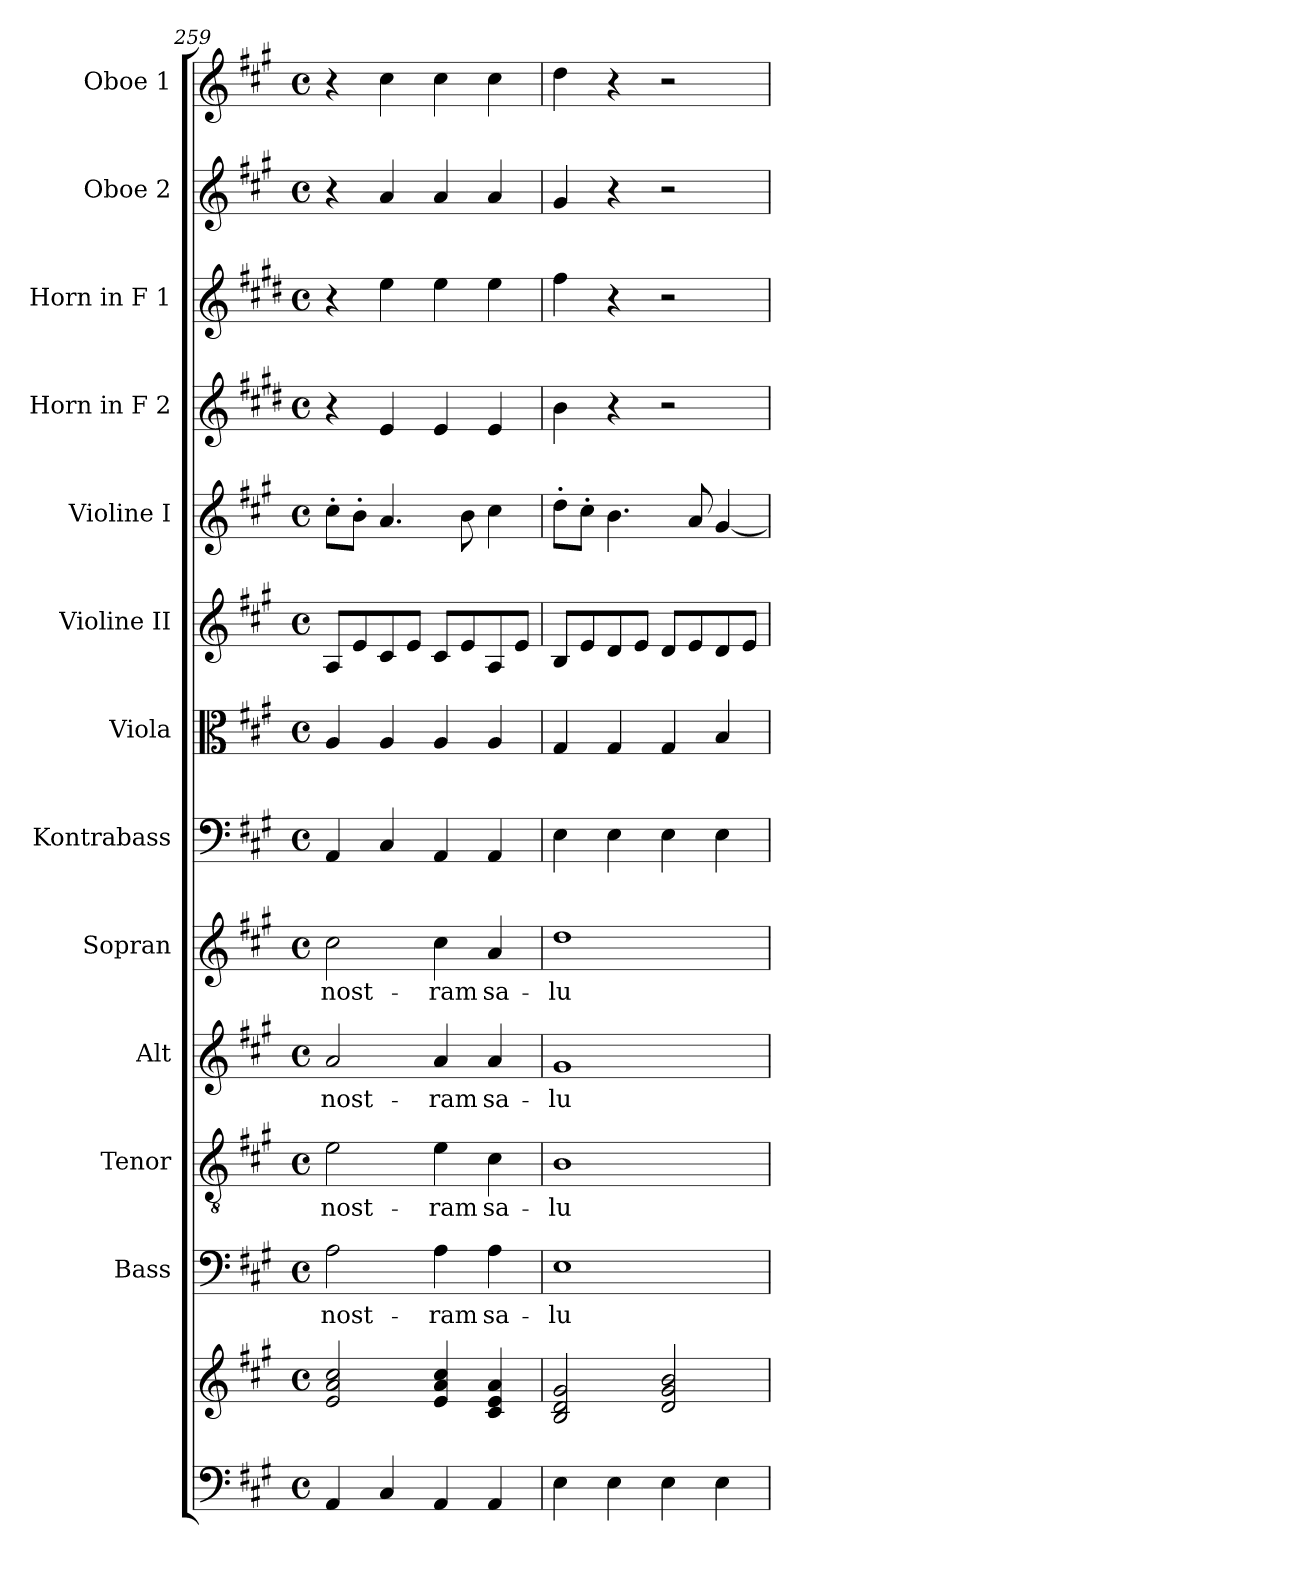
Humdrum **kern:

**kern	**kern	**kern	**text	**kern	**text	**kern	**text	**kern	**text	**kern	**kern	**kern	**kern	**kern	**kern	**kern	**kern
*part13	*part13	*part12	*part12	*part11	*part11	*part10	*part10	*part9	*part9	*part8	*part7	*part6	*part5	*part4	*part3	*part2	*part1
*staff14	*staff13	*staff12	*staff12	*staff11	*staff11	*staff10	*staff10	*staff9	*staff9	*staff8	*staff7	*staff6	*staff5	*staff4	*staff3	*staff2	*staff1
*	*	*I"Bass	*	*I"Tenor	*	*I"Alt	*	*I"Sopran	*	*I"Kontrabass	*I"Viola	*I"Violine II	*I"Violine I	*I"Horn in F 2	*I"Horn in F 1	*I"Oboe 2	*I"Oboe 1
*	*	*I'B.	*	*I'T.	*	*I'A.	*	*I'S.	*	*I'Kb.	*I'Vla.	*I'Vl. II	*I'Vl. I	*	*	*I'Ob.. 2	*I'Ob. 1
*clefF4	*clefG2	*clefF4	*	*clefGv2	*	*clefG2	*	*clefG2	*	*clefF4	*clefC3	*clefG2	*clefG2	*clefG2	*clefG2	*clefG2	*clefG2
*	*	*	*	*	*	*	*	*	*	*ITrd7c12	*	*	*	*ITrd4c7	*ITrd4c7	*	*
*k[f#c#g#]	*k[f#c#g#]	*k[f#c#g#]	*	*k[f#c#g#]	*	*k[f#c#g#]	*	*k[f#c#g#]	*	*k[f#c#g#]	*k[f#c#g#]	*k[f#c#g#]	*k[f#c#g#]	*k[f#c#g#]	*k[f#c#g#]	*k[f#c#g#]	*k[f#c#g#]
*A:	*A:	*A:	*	*A:	*	*A:	*	*A:	*	*A:	*A:	*A:	*A:	*A:	*A:	*A:	*A:
*M4/4	*M4/4	*M4/4	*	*M4/4	*	*M4/4	*	*M4/4	*	*M4/4	*M4/4	*M4/4	*M4/4	*M4/4	*M4/4	*M4/4	*M4/4
*met(c)	*met(c)	*met(c)	*	*met(c)	*	*met(c)	*	*met(c)	*	*met(c)	*met(c)	*met(c)	*met(c)	*met(c)	*met(c)	*met(c)	*met(c)
=259	=259	=259	=259	=259	=259	=259	=259	=259	=259	=259	=259	=259	=259	=259	=259	=259	=259
!	!	!	!LO:LY:b	!	!LO:LY:b	!	!LO:LY:b	!	!LO:LY:b	!	!	!	!	!	!	!	!
4AA/	2e/ 2a/ 2cc#/	2A\	nost-	2e\	nost-	2a/	nost-	2cc#\	nost-	4AAA/	4A/	8A/L	8cc#'>\L	4r	4r	4r	4r
.	.	.	.	.	.	.	.	.	.	.	.	8e/	8b'>\J	.	.	.	.
4C#/	.	.	.	.	.	.	.	.	.	4CC#/	4A/	8c#/	4.a/	4A/	4a\	4a/	4cc#\
.	.	.	.	.	.	.	.	.	.	.	.	8e/J	.	.	.	.	.
!	!	!	!LO:LY:b	!	!LO:LY:b	!	!LO:LY:b	!	!LO:LY:b	!	!	!	!	!	!	!	!
4AA/	4e/ 4a/ 4cc#/	4A\	-ram	4e\	-ram	4a/	-ram	4cc#\	-ram	4AAA/	4A/	8c#/L	.	4A/	4a\	4a/	4cc#\
.	.	.	.	.	.	.	.	.	.	.	.	8e/	8b\	.	.	.	.
!	!	!	!LO:LY:b	!	!LO:LY:b	!	!LO:LY:b	!	!LO:LY:b	!	!	!	!	!	!	!	!
4AA/	4c#/ 4e/ 4a/	4A\	sa-	4c#\	sa-	4a/	sa-	4a/	sa-	4AAA/	4A/	8A/	4cc#\	4A/	4a\	4a/	4cc#\
.	.	.	.	.	.	.	.	.	.	.	.	8e/J	.	.	.	.	.
=260	=260	=260	=260	=260	=260	=260	=260	=260	=260	=260	=260	=260	=260	=260	=260	=260	=260
!	!	!	!LO:LY:b	!	!LO:LY:b	!	!LO:LY:b	!	!LO:LY:b	!	!	!	!	!	!	!	!
4E\	2B/ 2d/ 2g#/	1E	-lu-	1B	-lu-	1g#	-lu-	1dd	-lu-	4EE\	4G#/	8B/L	8dd'>\L	4e\	4b\	4g#/	4dd\
.	.	.	.	.	.	.	.	.	.	.	.	8e/	8cc#'>\J	.	.	.	.
4E\	.	.	.	.	.	.	.	.	.	4EE\	4G#/	8d/	4.b\	4r	4r	4r	4r
.	.	.	.	.	.	.	.	.	.	.	.	8e/J	.	.	.	.	.
4E\	2d/ 2g#/ 2b/	.	.	.	.	.	.	.	.	4EE\	4G#/	8d/L	.	2r	2r	2r	2r
.	.	.	.	.	.	.	.	.	.	.	.	8e/	8a/	.	.	.	.
4E\	.	.	.	.	.	.	.	.	.	4EE\	4B/	8d/	[4g#/	.	.	.	.
.	.	.	.	.	.	.	.	.	.	.	.	8e/J	.	.	.	.	.
=	=	=	=	=	=	=	=	=	=	=	=	=	=	=	=	=	=
*-	*-	*-	*-	*-	*-	*-	*-	*-	*-	*-	*-	*-	*-	*-	*-	*-	*-
